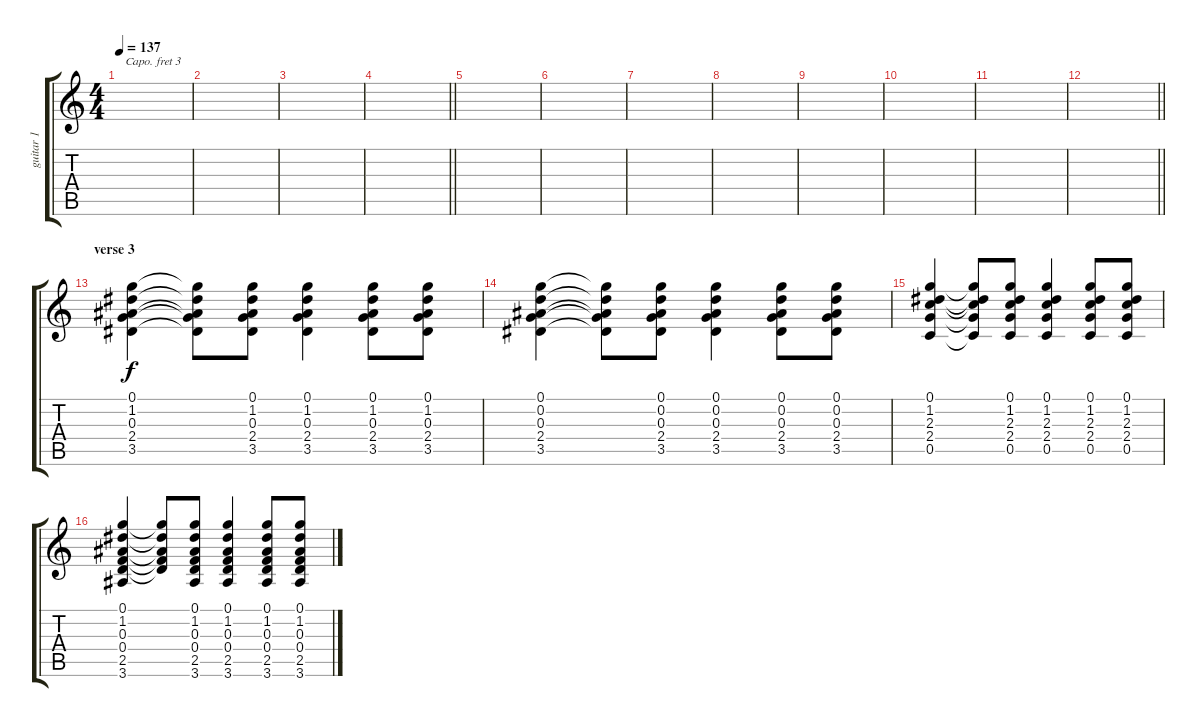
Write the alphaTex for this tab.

\track ("guitar 1" "guitar 1") {instrument acousticguitarnylon}
\staff {score tabs}
\capo 3
\tuning (E4 B3 G3 D3 A2 E2) {hide}
\ts (4 4)
\tempo 137
\clef g2
\ks c
|
|
|
\barLineRight lightlight
|
|
|
|
|
|
|
|
\barLineRight lightlight
|
\section ("" "verse 3")
(0.1 1.2 0.3 2.4 3.5).4 (0.1{t} 1.2{t} 0.3{t} 2.4{t} 3.5{t}).8 (0.1 1.2 0.3 2.4 3.5).8 (0.1 1.2 0.3 2.4 3.5).4 (0.1 1.2 0.3 2.4 3.5).8 (0.1 1.2 0.3 2.4 3.5).8 |
(0.1 0.2 0.3 2.4 3.5).4 (0.1{t} 0.2{t} 0.3{t} 2.4{t} 3.5{t}).8 (0.1 0.2 0.3 2.4 3.5).8 (0.1 0.2 0.3 2.4 3.5).4 (0.1 0.2 0.3 2.4 3.5).8 (0.1 0.2 0.3 2.4 3.5).8 |
(0.1 1.2 2.3 2.4 0.5).4 (0.1{t} 1.2{t} 2.3{t} 2.4{t} 0.5{t}).8 (0.1 1.2 2.3 2.4 0.5).8 (0.1 1.2 2.3 2.4 0.5).4 (0.1 1.2 2.3 2.4 0.5).8 (0.1 1.2 2.3 2.4 0.5).8 |
(0.1 1.2 0.3 0.4 2.5 3.6).4 (0.1{t} 1.2{t} 0.3{t} 0.4{t} 2.5{t}).8 (0.1 1.2 0.3 0.4 2.5 3.6).8 (0.1 1.2 0.3 0.4 2.5 3.6).4 (0.1 1.2 0.3 0.4 2.5 3.6).8 (0.1 1.2 0.3 0.4 2.5 3.6).8
